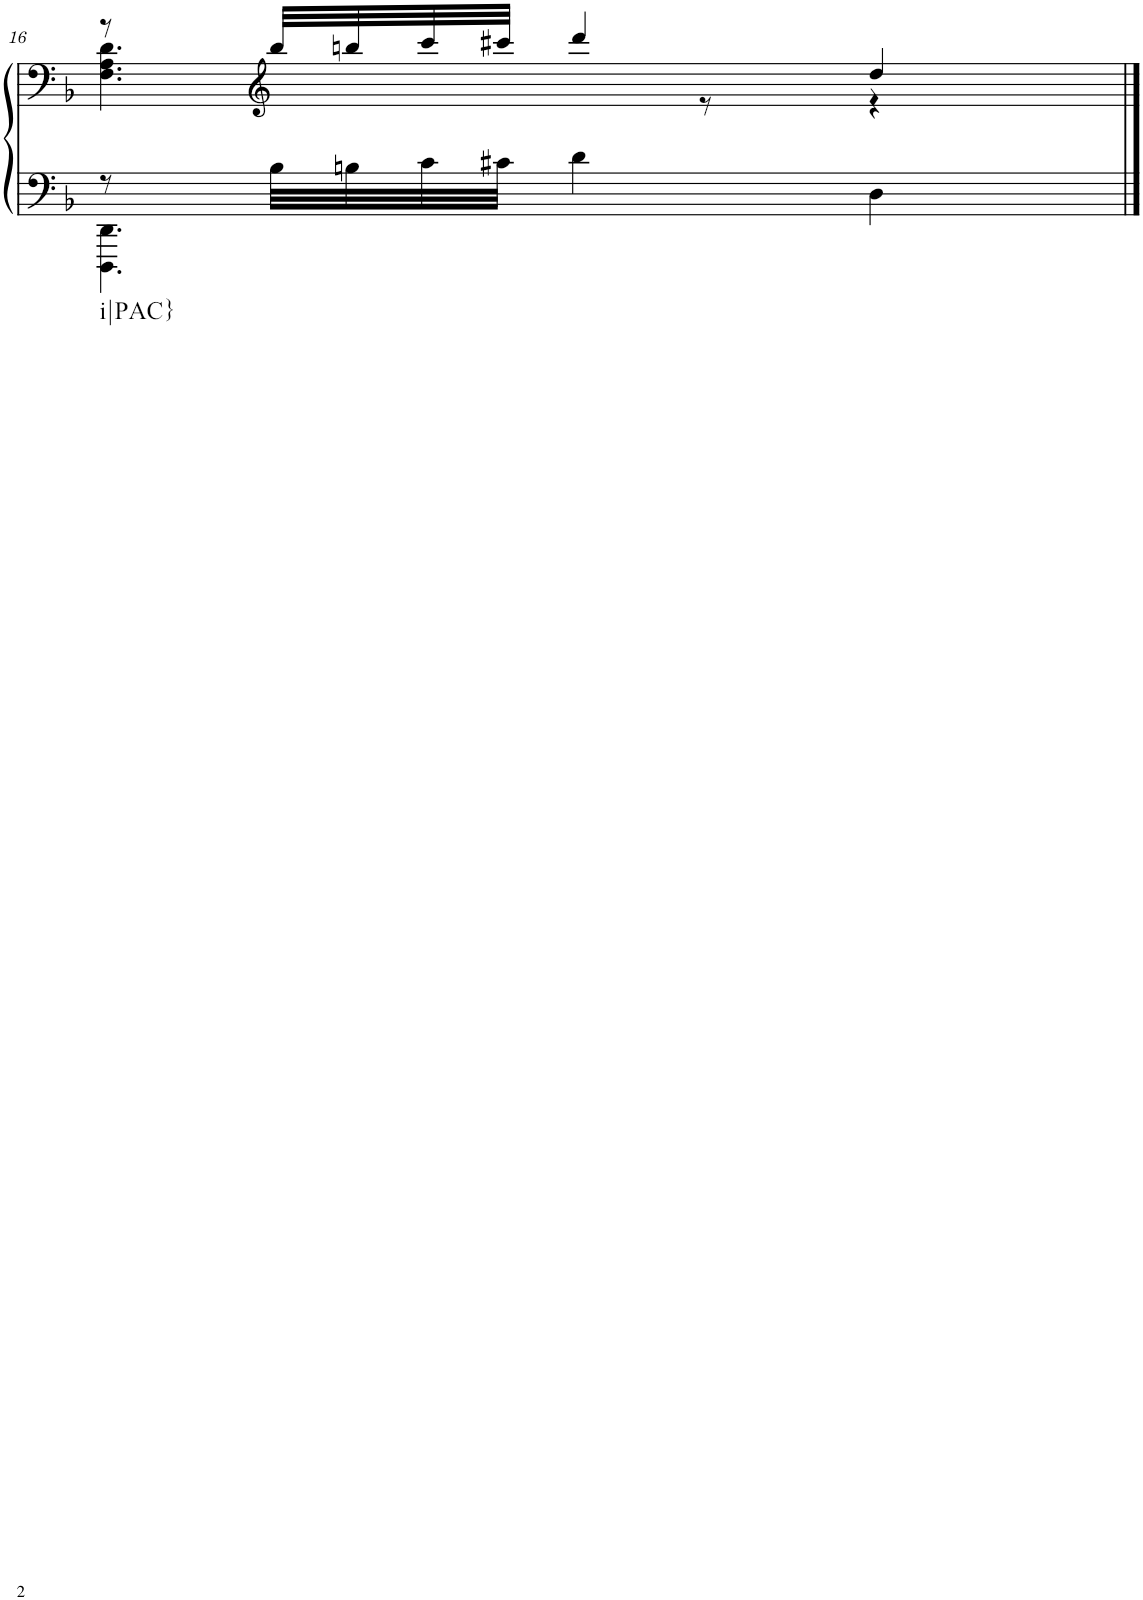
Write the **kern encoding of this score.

**kern	**kern
*part1	*part1
*staff2	*staff1
*I"Piano	*
*I'Pno.	*
!!LO:PB:g=z
*clefF4	*clefF4
*k[b-]	*k[b-]
*M3/4	*M3/4
=16	=16
*^	*^
!LO:TX:b:t=i|PAC}	!	!	!
8r	4.DDD\ 4.DD\	8r	4.F\ 4.A\ 4.d\
*	*	*clefG2	*
32B-\LLL	.	32bb-/LLL	.
32Bn\	.	32bbn/	.
32c\	.	32ccc/	.
32c#X\JJJ	.	32ccc#X/JJJ	.
4d\	.	4ddd/	.
.	8ryy	.	8r
4D\	4ryy	4dd/	4r
*v	*v	*	*
*	*v	*v
==	==
*-	*-
